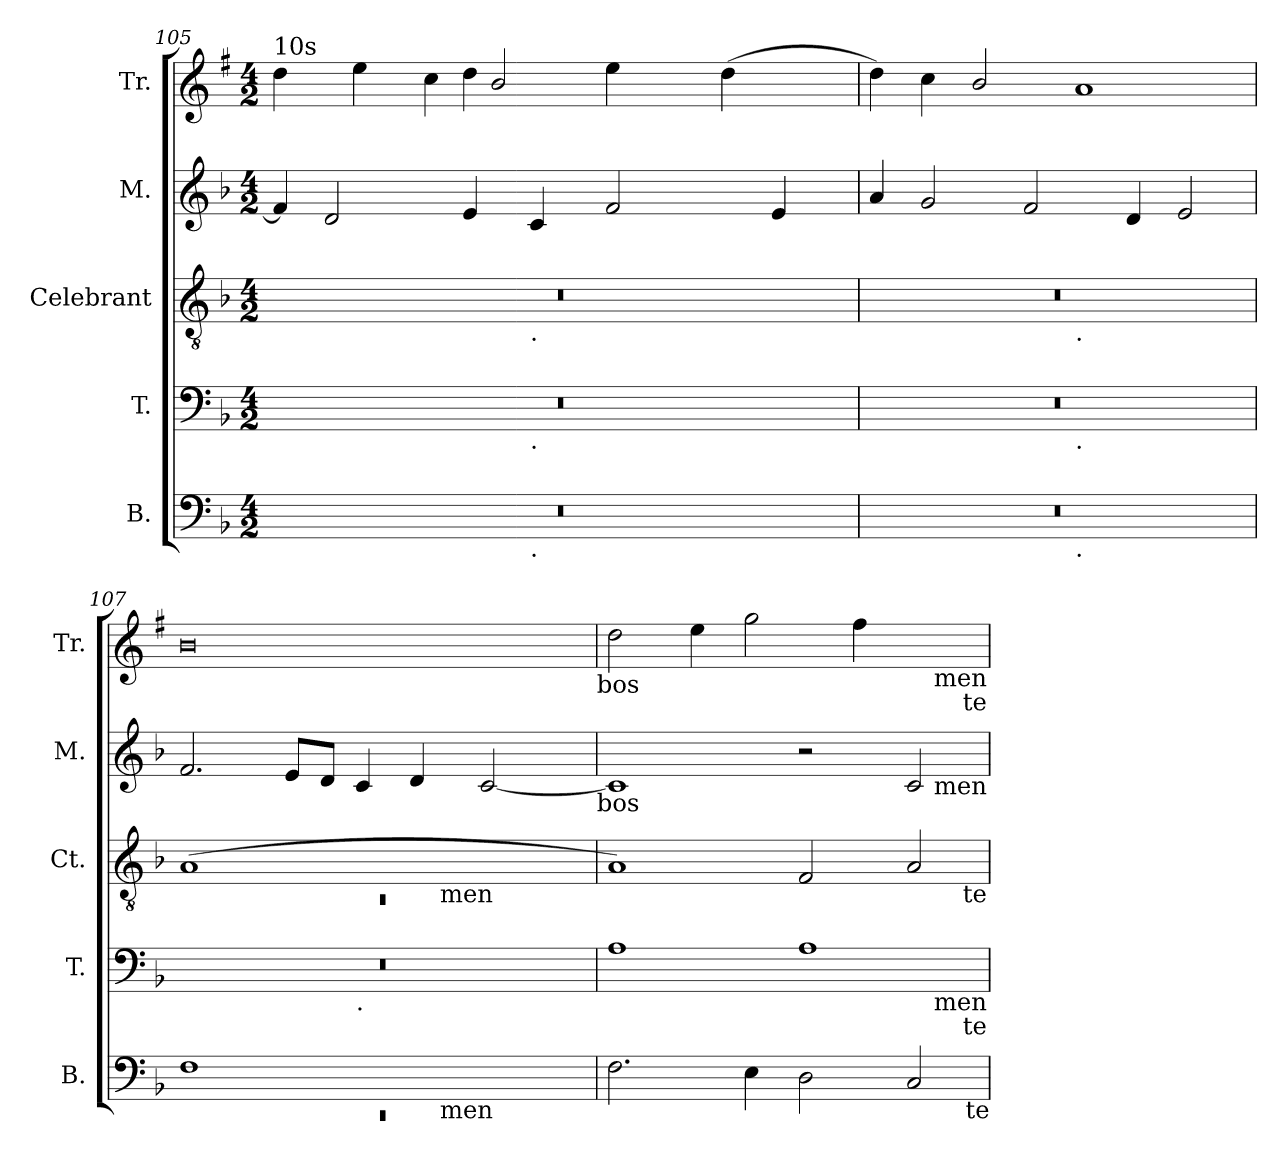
**kern	**kern	**kern	**kern	**kern
*part5	*part4	*part3	*part2	*part1
*staff5	*staff4	*staff3	*staff2	*staff1
*I"B.	*I"T.	*I"Celebrant	*I"M.	*I"Tr.
*I'B.	*I'T.	*I'Ct.	*I'M.	*I'Tr.
!!LO:LB:g=z
*clefF4	*clefF4	*clefGv2	*clefG2	*clefG2
*	*	*	*	*ITrd1c2
*k[b-]	*k[b-]	*k[b-]	*k[b-]	*k[b-]
*F:	*F:	*F:	*F:	*F:
*M4/2	*M4/2	*M4/2	*M4/2	*M4/2
=105	=105	=105	=105	=105
*	*	*	*	*^
*	*	*	*	*	*^
*	*	*	*	*	*	*^
!	!	!	!	!LO:TX:a:t=10s	!	!	!
*^	*^	*^	*	*	*	*	*
0r	1ryy	0r	1ryy	0r	1ryy	4f/]	4cc\	4ryy	2.ryy	1ryy
.	.	.	.	.	.	2d/	8ryy	16.ryy	.	.
.	.	.	.	.	.	.	.	4dd\	.	.
.	.	.	.	.	.	.	32ryy	.	.	.
.	.	.	.	.	.	.	1ryy	.	.	.
.	.	.	.	.	.	.	.	4b-\	.	.
.	.	.	.	.	.	4e/	.	.	4cc\	.
.	.	.	.	.	.	.	.	2a/	.	.
!	!	!	!	!	!LO:TX:b:t=.	!	!	!	!	!
!	!	!	!LO:TX:b:t=.	!	!	!	!	!	!	!
!	!LO:TX:b:t=.	!	!	!	!	!	!	!	!	!
.	1ryy	.	1ryy	.	1ryy	4c/	.	.	8ryy	4ryy
.	.	.	.	.	.	.	.	.	32ryy	.
.	.	.	.	.	.	.	.	.	2ryy	.
.	.	.	.	.	.	2f/	.	.	.	4dd\
.	.	.	.	.	.	.	.	8ryy	.	.
.	.	.	.	.	.	.	2ryy	.	.	.
.	.	.	.	.	.	.	.	32ryy	.	.
.	.	.	.	.	.	.	.	2ryy	.	16.ryy
.	.	.	.	.	.	.	.	.	.	(>4cc\
.	.	.	.	.	.	.	.	.	4ryy	.
.	.	.	.	.	.	4e/	.	.	.	.
.	.	.	.	.	.	.	.	.	.	8ryy
.	.	.	.	.	.	.	16.ryy	.	16.ryy	.
.	.	.	.	.	.	.	.	.	.	32ryy
*	*	*	*	*	*	*	*v	*v	*v	*v
=106	=106	=106	=106	=106	=106	=106	=106
0r	1ryy	0r	1ryy	0r	1ryy	4a/	4cc\)
.	.	.	.	.	.	2g/	4b-\
.	.	.	.	.	.	.	2a/
.	.	.	.	.	.	2f/	.
!	!	!	!	!	!LO:TX:b:t=.	!	!
!	!	!	!LO:TX:b:t=.	!	!	!	!
!	!LO:TX:b:t=.	!	!	!	!	!	!
.	1ryy	.	1ryy	.	1ryy	.	1g
.	.	.	.	.	.	4d/	.
.	.	.	.	.	.	2e/	.
=107	=107	=107	=107	=107	=107	=107	=107
!	!LO:N:vis=1	!	!	!	!LO:N:vis=1	!	!
*	*^	*	*	*	*^	*	*
1ryy	0rEE	1F	0r	1ryy	1ryy	0rC	(<1A	2.f/	0a
.	.	.	.	.	.	.	.	8e/L	.
.	.	.	.	.	.	.	.	8d/J	.
!	!	!	!	!LO:TX:b:t=.	!	!	!	!	!
4ryy	.	1ryy	.	1ryy	4ryy	.	1ryy	4c/	.
16.ryy	.	.	.	.	16.ryy	.	.	4d/	.
!	!	!	!	!	!LO:TX:b:t=men	!	!	!	!
!LO:TX:b:t=men	!	!	!	!	!	!	!	!	!
2ryy	.	.	.	.	2ryy	.	.	.	.
.	.	.	.	.	.	.	.	[<2c/	.
8ryy	.	.	.	.	8ryy	.	.	.	.
32ryy	.	.	.	.	32ryy	.	.	.	.
*v	*v	*v	*	*	*v	*v	*v	*	*
!	!	!	!	!	!LO:TX:b:t=bos
!	!	!	!	!LO:TX:b:t=bos	!
*	*v	*v	*	*	*
=108	=108	=108	=108	=108
2.F\	1A	1A)	1c]	2cc\
.	.	.	.	4dd\
4E\	.	.	.	2ff\
2D\	1A	2F/	2r	.
.	.	.	.	4ee\
2C/	.	2A/	2c/	2ryy
!	!	!	!	!LO:TX:b:t=men
!	!	!	!	!LO:TX:b:t=te
!	!	!	!LO:TX:b:t=men	!
!	!	!LO:TX:b:t=te	!	!
!	!LO:TX:b:t=men	!	!	!
!	!LO:TX:b:t=te	!	!	!
!LO:TX:b:t=te	!	!	!	!
=	=	=	=	=
*-	*-	*-	*-	*-
